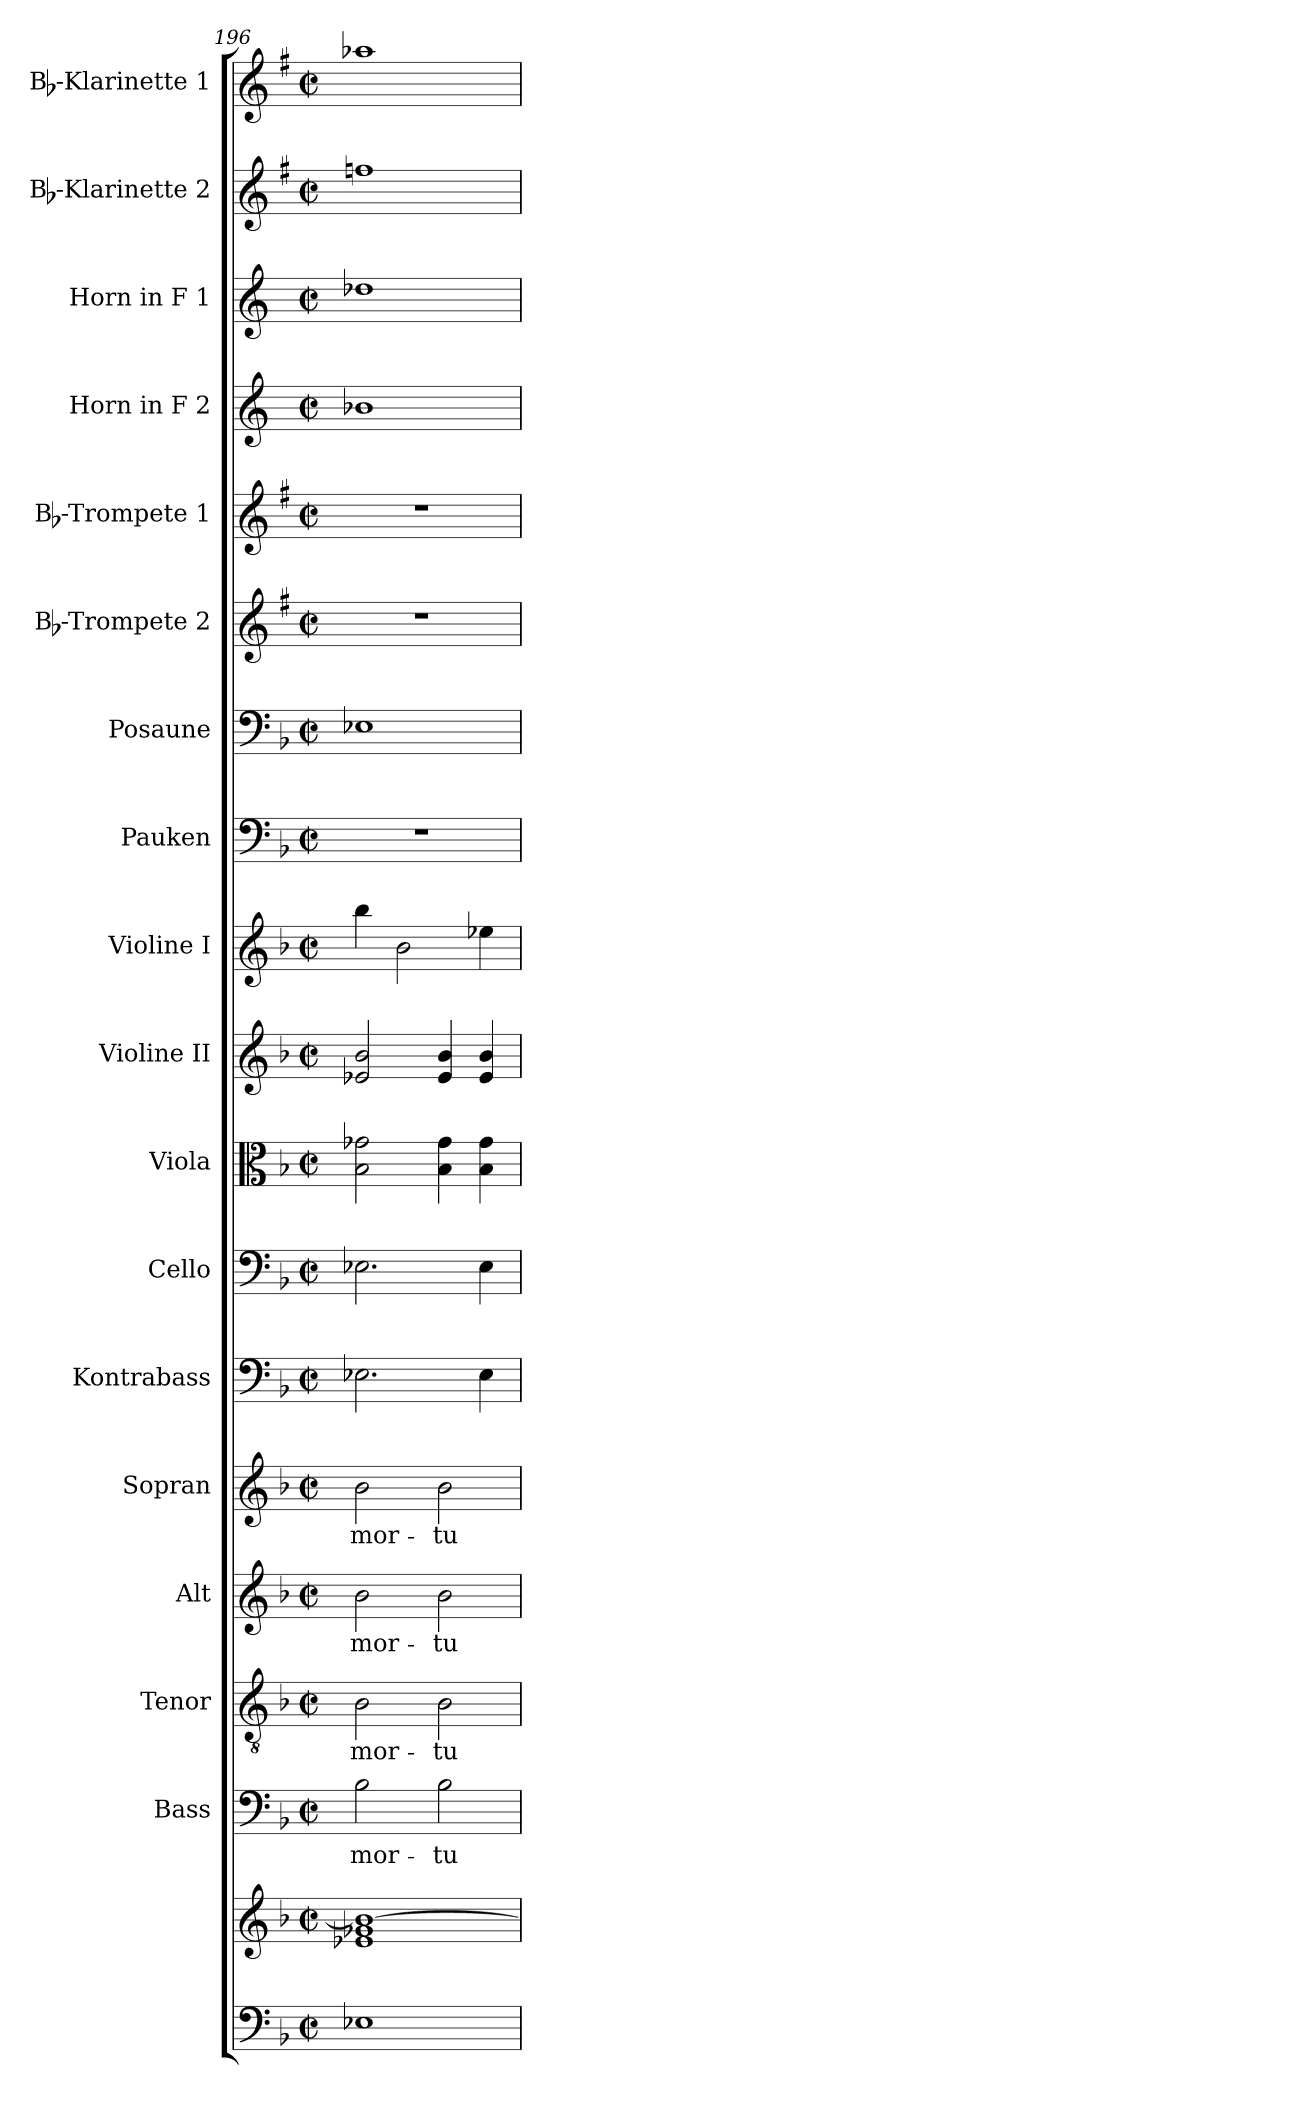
**kern	**kern	**kern	**text	**kern	**text	**kern	**text	**kern	**text	**kern	**kern	**kern	**kern	**kern	**kern	**kern	**kern	**kern	**kern	**kern	**kern	**kern
*part18	*part18	*part17	*part17	*part16	*part16	*part15	*part15	*part14	*part14	*part13	*part12	*part11	*part10	*part9	*part8	*part7	*part6	*part5	*part4	*part3	*part2	*part1
*staff19	*staff18	*staff17	*staff17	*staff16	*staff16	*staff15	*staff15	*staff14	*staff14	*staff13	*staff12	*staff11	*staff10	*staff9	*staff8	*staff7	*staff6	*staff5	*staff4	*staff3	*staff2	*staff1
*	*	*I"Bass	*	*I"Tenor	*	*I"Alt	*	*I"Sopran	*	*I"Kontrabass	*I"Cello	*I"Viola	*I"Violine II	*I"Violine I	*I"Pauken	*I"Posaune	*I"Bb-Trompete 2	*I"Bb-Trompete 1	*I"Horn in F 2	*I"Horn in F 1	*I"Bb-Klarinette 2	*I"Bb-Klarinette 1
*	*	*I'B.	*	*I'T.	*	*I'A.	*	*I'S.	*	*I'Kb.	*	*I'Vla.	*I'Vl. II	*I'Vl. I	*I'Pk.	*I'Pos.	*I'Bb Trp. 2	*I'Bb Trp. 1	*	*	*I'Bb Kl. 2	*I'Bb Kl. 1
!!LO:PB:g=z
*clefF4	*clefG2	*clefF4	*	*clefGv2	*	*clefG2	*	*clefG2	*	*clefF4	*clefF4	*clefC3	*clefG2	*clefG2	*clefF4	*clefF4	*clefG2	*clefG2	*clefG2	*clefG2	*clefG2	*clefG2
*	*	*	*	*	*	*	*	*	*	*ITrd7c12	*	*	*	*	*	*	*ITrd1c2	*ITrd1c2	*ITrd4c7	*ITrd4c7	*ITrd1c2	*ITrd1c2
*k[b-]	*k[b-]	*k[b-]	*	*k[b-]	*	*k[b-]	*	*k[b-]	*	*k[b-]	*k[b-]	*k[b-]	*k[b-]	*k[b-]	*k[b-]	*k[b-]	*k[b-]	*k[b-]	*k[b-]	*k[b-]	*k[b-]	*k[b-]
*F:	*F:	*F:	*	*F:	*	*F:	*	*F:	*	*F:	*F:	*F:	*F:	*F:	*F:	*F:	*F:	*F:	*F:	*F:	*F:	*F:
*M2/2	*M2/2	*M2/2	*	*M2/2	*	*M2/2	*	*M2/2	*	*M2/2	*M2/2	*M2/2	*M2/2	*M2/2	*M2/2	*M2/2	*M2/2	*M2/2	*M2/2	*M2/2	*M2/2	*M2/2
*met(c|)	*met(c|)	*met(c|)	*	*met(c|)	*	*met(c|)	*	*met(c|)	*	*met(c|)	*met(c|)	*met(c|)	*met(c|)	*met(c|)	*met(c|)	*met(c|)	*met(c|)	*met(c|)	*met(c|)	*met(c|)	*met(c|)	*met(c|)
=196	=196	=196	=196	=196	=196	=196	=196	=196	=196	=196	=196	=196	=196	=196	=196	=196	=196	=196	=196	=196	=196	=196
!	!	!	!LO:LY:b	!	!LO:LY:b	!	!LO:LY:b	!	!LO:LY:b	!	!	!	!	!	!	!	!	!	!	!	!	!
1E-X	1e-X 1g-X 1b-_	2B-\	mor-	2B-\	mor-	2b-\	mor-	2b-\	mor-	2.EE-X\	2.E-X\	2B-\ 2g-X\	2e-X/ 2b-/	4bb-\	1r	1E-X	1r	1r	1e-X	1g-X	1ee-X	1gg-X
.	.	.	.	.	.	.	.	.	.	.	.	.	.	2b-\	.	.	.	.	.	.	.	.
!	!	!	!LO:LY:b	!	!LO:LY:b	!	!LO:LY:b	!	!LO:LY:b	!	!	!	!	!	!	!	!	!	!	!	!	!
.	.	2B-\	-tu-	2B-\	-tu-	2b-\	-tu-	2b-\	-tu-	.	.	4B-\ 4g-\	4e-/ 4b-/	.	.	.	.	.	.	.	.	.
.	.	.	.	.	.	.	.	.	.	4EE-\	4E-\	4B-\ 4g-\	4e-/ 4b-/	4ee-X\	.	.	.	.	.	.	.	.
=	=	=	=	=	=	=	=	=	=	=	=	=	=	=	=	=	=	=	=	=	=	=
*-	*-	*-	*-	*-	*-	*-	*-	*-	*-	*-	*-	*-	*-	*-	*-	*-	*-	*-	*-	*-	*-	*-
